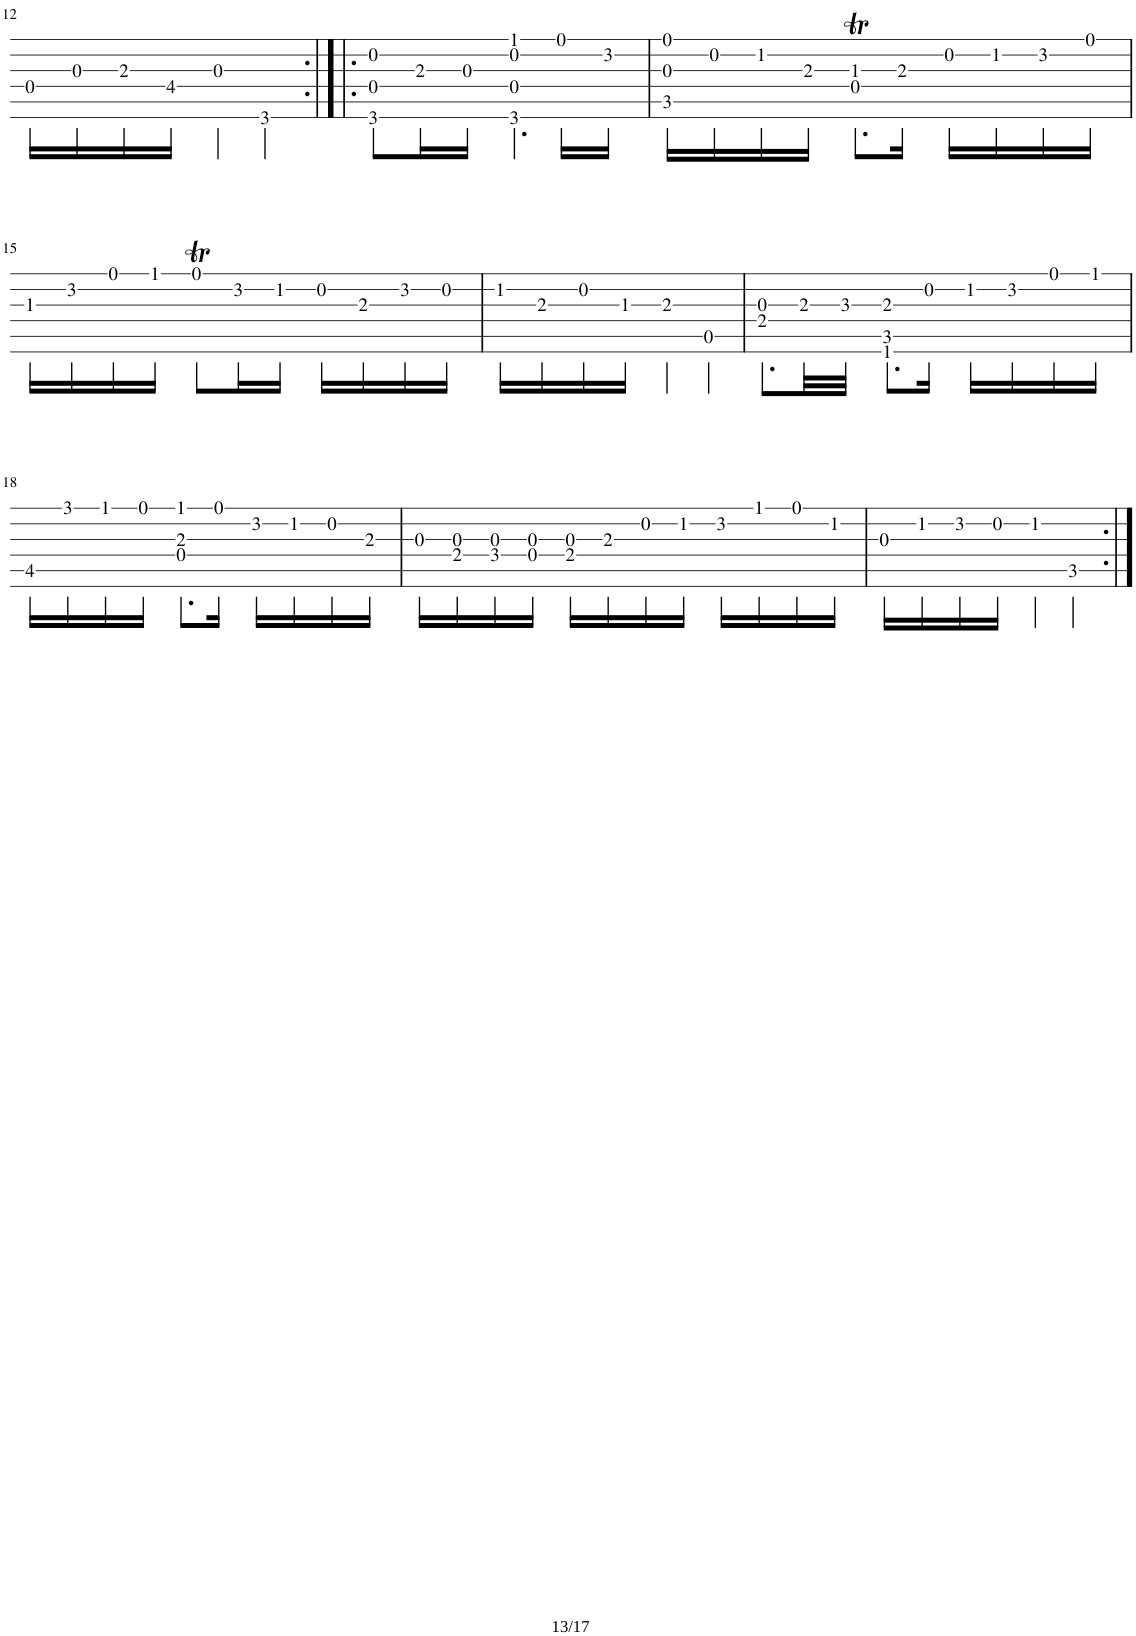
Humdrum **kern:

**kern
*part1
*staff1
*I"Guitare classique [Tablature]
!!LO:PB:g=z
*
*k[]
*M3/4
=12
16D\LL
16G\
16A\
16F#X\JJ
4G\
4GG\
=13:|!|:
8GG\ 8D\ 8B\L
16A\L
16G\JJ
4.GG\ 4.D\ 4.B\ 4.f\
16e\LL
16d\JJ
=14
16C\ 16G\ 16e\LL
16B\
16c\
16A\JJ
8.D\T 8.G#X\TL
16A\Jk
16B\LL
16c\
16d\
16e\JJ
!!LO:LB:g=z
=15
16G#X\LL
16d\
16e\
16f\JJ
8et\L
16d\L
16c\JJ
16B\LL
16A\
16d\
16B\JJ
=16
16c\LL
16A\
16B\
16G#X\JJ
4A\
4AA\
=17
8.E\ 8.Gn\L
32A\LL
32B-X\JJJ
8.FF\ 8.C\ 8.A\L
16Bn\Jk
16c\LL
16d\
16e\
16f\JJ
!!LO:LB:g=z
=18
16C#X\LL
16g\
16f\
16e\JJ
8.D\ 8.A\ 8.f\L
16e\Jk
16d\LL
16cn\
16B\
16A\JJ
=19
16G\LL
16E\ 16G\
16F\ 16G\
16D\ 16G\JJ
16E\ 16G\LL
16A\
16B\
16c\JJ
16d\LL
16f\
16e\
16c\JJ
=20
16G\LL
16c\
16d\
16B\JJ
4c\
4C\
=:|!
*-
